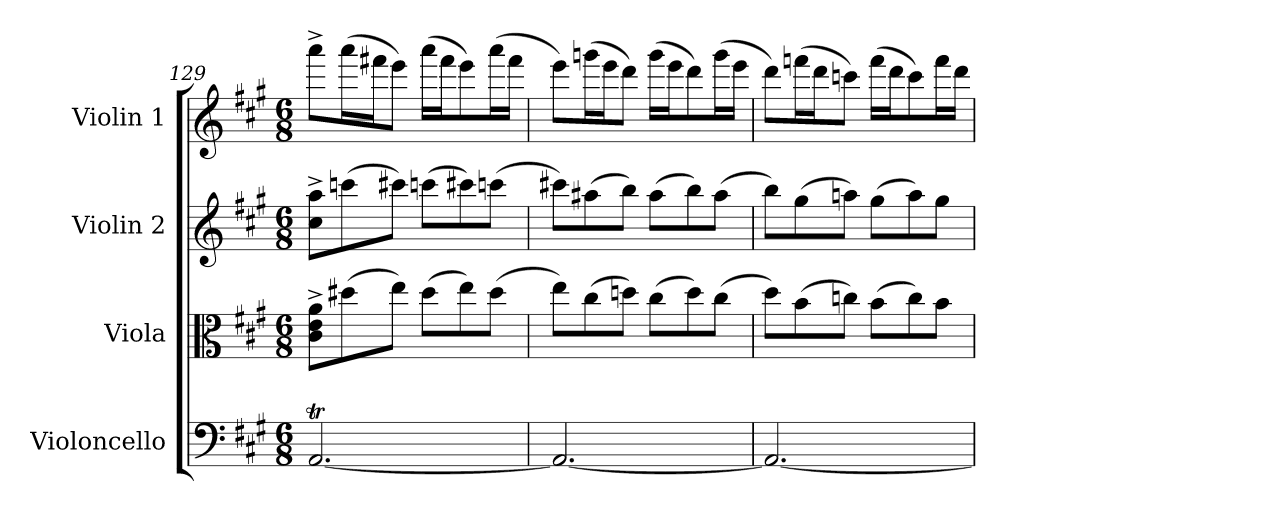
**kern	**kern	**kern	**kern
*part4	*part3	*part2	*part1
*staff4	*staff3	*staff2	*staff1
*I"Violoncello	*I"Viola	*I"Violin 2	*I"Violin 1
*I'Vc	*I'Vla	*I'Vln	*I'Vln
!!LO:LB:g=z
*clefF4	*clefC3	*clefG2	*clefG2
*k[f#c#g#]	*k[f#c#g#]	*k[f#c#g#]	*k[f#c#g#]
*M6/8	*M6/8	*M6/8	*M6/8
=129	=129	=129	=129
[2.AAT/	8c#\^ 8e\^ 8a\^L	8cc#\^ 8aa\^L	8aaa^\L
.	(8dd#X\	(8cccn\	(16aaa\L
.	.	.	16fff#X\J
.	8ee\J)	8ccc#X\J)	8eee\J)
.	(8dd#\L	(8cccn\L	(16aaa\LL
.	.	.	16fff#\J
.	8ee\)	8ccc#X\)	8eee\)
.	(8dd#\J	(8cccn\J	(16aaa\L
.	.	.	16fff#\JJ
=130	=130	=130	=130
2.AA/_	8ee\L)	8ccc#X\L)	8eee\L)
.	(8cc#\	(8aa#X\	(16gggn\L
.	.	.	16eee\J
.	8ddn\J)	8bb\J)	8ddd\J)
.	(8cc#\L	(8aa#\L	(16ggg\LL
.	.	.	16eee\J
.	8dd\)	8bb\)	8ddd\)
.	(8cc#\J	(8aa#\J	(16ggg\L
.	.	.	16eee\JJ
=131	=131	=131	=131
2.AATTT/_	8dd\L)	8bb\L)	8ddd\L)
.	(8b\	(8gg#\	(16fffn\L
.	.	.	16ddd\J
.	8ccn\J)	8aan\J)	8cccn\J)
.	(8b\L	(8gg#\L	(16fff\LL
.	.	.	16ddd\J
.	8cc\)	8aa\)	8ccc\)
.	8b\J	8gg#\J	16fff\L
.	.	.	16ddd\JJ
=	=	=	=
*-	*-	*-	*-
